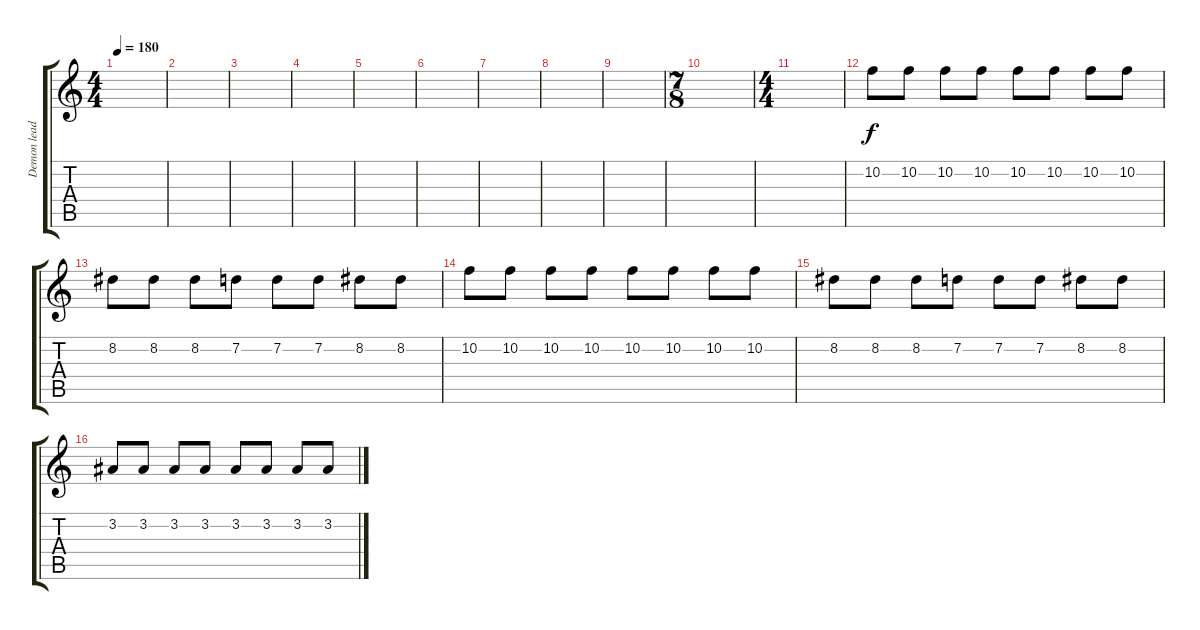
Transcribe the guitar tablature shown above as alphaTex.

\track ("Demon lead" "Demon lead") {instrument distortionguitar}
\staff {score tabs}
\tuning (C4 G3 Eb3 Bb2 F2 C2) {hide}
\ts (4 4)
\tempo 180
\clef g2
\ks c
|
|
|
|
|
|
|
|
|
\ts (7 8)
|
\ts (4 4)
|
10.2.8 10.2.8 10.2.8 10.2.8 10.2.8 10.2.8 10.2.8 10.2.8 |
8.2.8 8.2.8 8.2.8 7.2.8 7.2.8 7.2.8 8.2.8 8.2.8 |
10.2.8 10.2.8 10.2.8 10.2.8 10.2.8 10.2.8 10.2.8 10.2.8 |
8.2.8 8.2.8 8.2.8 7.2.8 7.2.8 7.2.8 8.2.8 8.2.8 |
3.2.8 3.2.8 3.2.8 3.2.8 3.2.8 3.2.8 3.2.8 3.2.8
